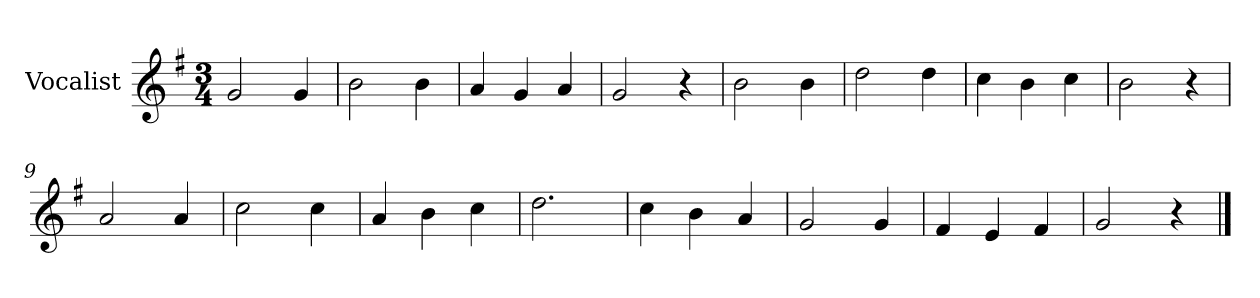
**kern
*part1
*staff1
*I"Vocalist
*k[f#]
*G:
*M3/4
=1
2g
4g
=2
2b
4b
=3
4a
4g
4a
=4
2g
4r
=5
2b
4b
=6
2dd
4dd
=7
4cc
4b
4cc
=8
2b
4r
=9
2a
4a
=10
2cc
4cc
=11
4a
4b
4cc
=12
2.dd
=13
4cc
4b
4a
=14
2g
4g
=15
4f#
4e
4f#
=16
2g
4r
==
*-
